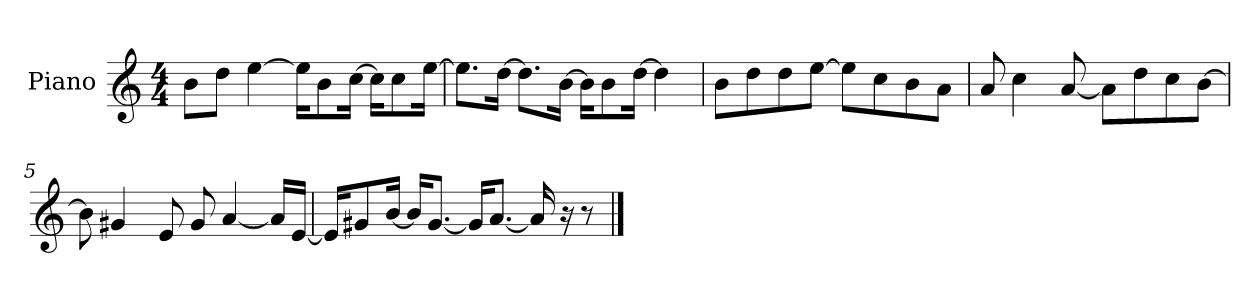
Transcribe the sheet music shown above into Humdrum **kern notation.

**kern
*part1
*staff1
*I"Piano
*I'P-no
*clefG2
*k[]
*M4/4
*MM90
=1
8b\L
8dd\J
[4ee\
16ee\KL]
8b\
[16cc\Jk
16cc\KL]
8cc\
[16ee\Jk
=2
8.ee\L]
[16dd\Jk
8.dd\L]
[16b\Jk
16b\KL]
8b\
[16dd\Jk
4dd\]
=3
8b\L
8dd\
8dd\
[8ee\J
8ee\L]
8cc\
8b\
8a\J
=4
8a/
4cc\
[8a/
8a\L]
8dd\
8cc\
[8b\J
!!LO:LB:g=z
=5
8b\]
4g#X/
8e/
8g#/
[4a/
16a/LL]
[16e/JJ
=6
16e/KL]
8g#X/
[16b/Jk
16b/KL]
[8.g#/J
16g#/KL]
[8.a/J
16a/]
16r
8r
==
*-
